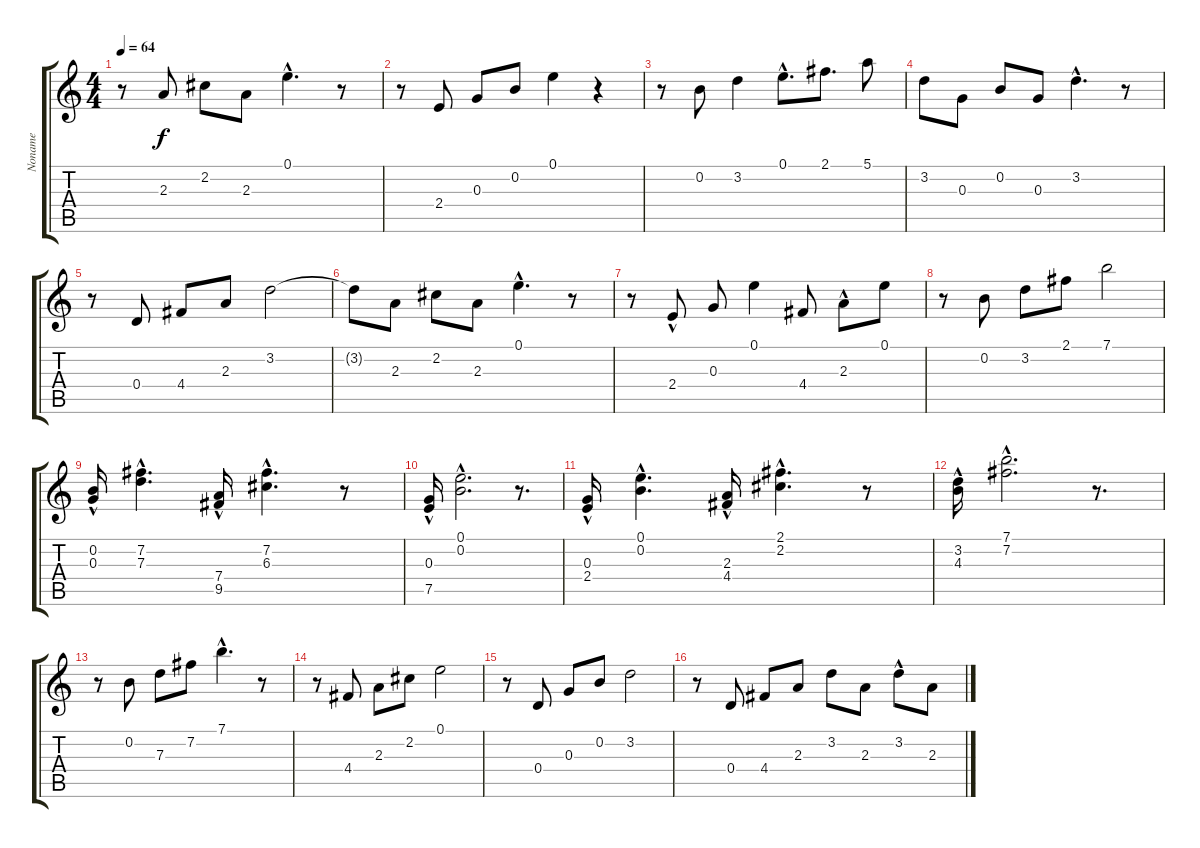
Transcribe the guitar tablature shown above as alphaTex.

\track ("Noname" "Noname") {instrument acousticguitarsteel}
\staff {score tabs}
\tuning (E4 B3 G3 D3 A2 E2) {hide}
\ts (4 4)
\tempo 64
\clef g2
\ks c
r.8{dy f} 2.3.8 2.2.8 2.3.8 0.1{hac}.4{d} r.8 |
r.8 2.4.8 0.3.8 0.2.8 0.1.4 r.4 |
r.8 0.2.8 3.2.4 0.1{hac}.8{d} 2.1.8{d} 5.1.8 |
3.2.8 0.3.8 0.2.8 0.3.8 3.2{hac}.4{d} r.8 |
r.8 0.4.8 4.4.8 2.3.8 3.2.2 |
3.2{t}.8 2.3.8 2.2.8 2.3.8 0.1{hac}.4{d} r.8 |
r.8 2.4{hac}.8 0.3.8 0.1.4 4.4.8 2.3{hac}.8 0.1.8 |
r.8 0.2.8 3.2.8 2.1.8 7.1.2 |
(0.2{hac} 0.3{hac}).16{volume 8 balance 0 instrument acousticguitarsteel} (7.2{hac} 7.3).4{d} (7.4 9.5{hac}).16 (7.2{hac} 6.3{hac}).4{d} r.8 |
(0.3{hac} 7.5{hac}).16 (0.1{hac} 0.2{hac}).2{d} r.8{d} |
(0.3{hac} 2.4{hac}).16 (0.1{hac} 0.2{hac}).4{d} (2.3{hac} 4.4{hac}).16 (2.1{hac} 2.2{hac}).4{d} r.8 |
(3.2{hac} 4.3{hac}).16 (7.1{hac} 7.2{hac}).2{d} r.8{d} |
r.8 0.2.8 7.3.8 7.2.8 7.1{hac}.4{d} r.8 |
r.8 4.4.8 2.3.8 2.2.8 0.1.2 |
r.8 0.4.8 0.3.8 0.2.8 3.2.2 |
r.8 0.4.8 4.4.8 2.3.8 3.2.8 2.3.8 3.2{hac}.8 2.3.8
